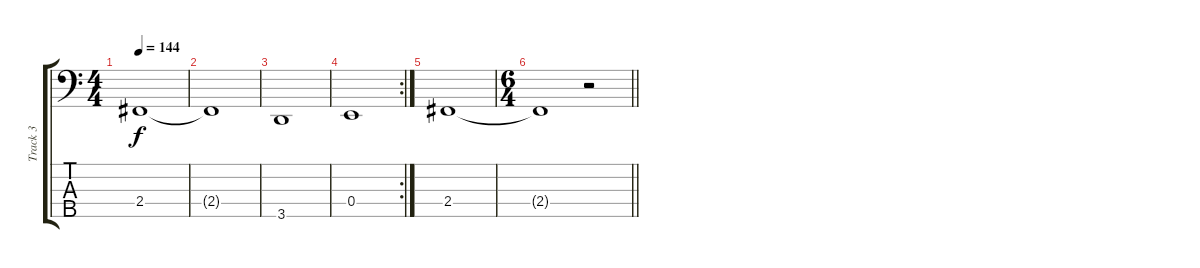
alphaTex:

\track ("Track 3" "Track 3") {instrument electricbassfinger}
\staff {score tabs}
\tuning (G2 D2 A1 E1 B0) {hide}
\ts (4 4)
\tempo 144
\clef f4
\ks c
2.4.1{dy f} |
2.4{t}.1 |
3.5.1 |
\rc 2
0.4.1 |
2.4.1 |
\ts (6 4)
\barLineRight lightlight
2.4{t}.1 r.2
